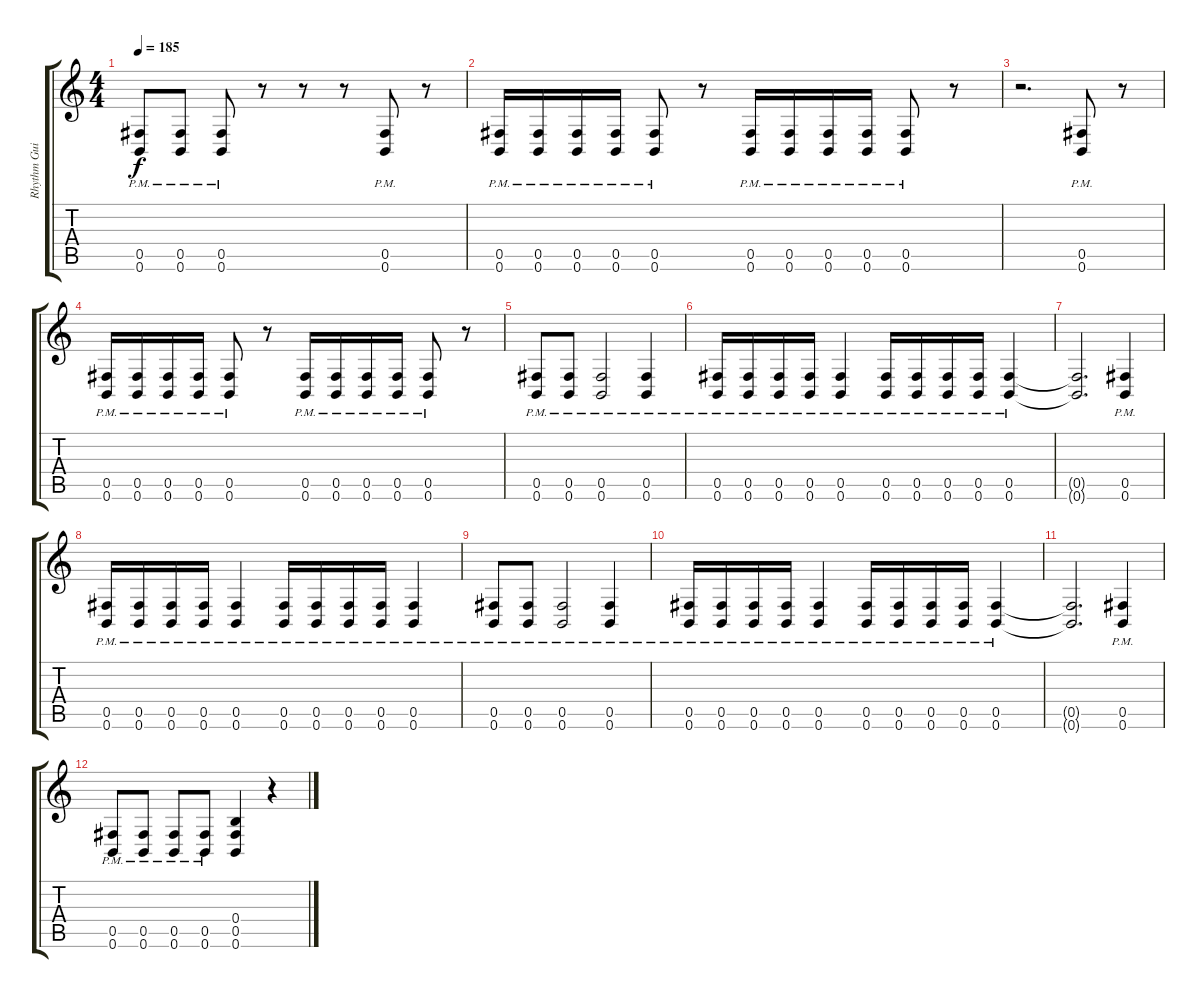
\track ("Rhythm Guitar - Kevin" "Rhythm Gui") {instrument distortionguitar}
\staff {score tabs}
\tuning (Db4 Ab3 E3 B2 Gb2 B1) {hide}
\ts (4 4)
\tempo 185
\clef g2
\ks c
(0.5 0.6{pm}).8{dy f} (0.5 0.6{pm}).8 (0.5 0.6{pm}).8 r.8 r.8 r.8 (0.5 0.6{pm}).8 r.8 |
(0.5 0.6{pm}).16 (0.5 0.6{pm}).16 (0.5 0.6{pm}).16 (0.5 0.6{pm}).16 (0.5 0.6{pm}).8 r.8 (0.5 0.6{pm}).16 (0.5 0.6{pm}).16 (0.5 0.6{pm}).16 (0.5 0.6{pm}).16 (0.5 0.6{pm}).8 r.8 |
r.2{d} (0.5 0.6{pm}).8 r.8 |
(0.5 0.6{pm}).16 (0.5 0.6{pm}).16 (0.5 0.6{pm}).16 (0.5 0.6{pm}).16 (0.5 0.6{pm}).8 r.8 (0.5 0.6{pm}).16 (0.5 0.6{pm}).16 (0.5 0.6{pm}).16 (0.5 0.6{pm}).16 (0.5 0.6{pm}).8 r.8 |
(0.5 0.6{pm}).8 (0.5 0.6{pm}).8 (0.5 0.6{pm}).2 (0.5 0.6{pm}).4 |
(0.5 0.6{pm}).16 (0.5 0.6{pm}).16 (0.5 0.6{pm}).16 (0.5 0.6{pm}).16 (0.5 0.6{pm}).4 (0.5 0.6{pm}).16 (0.5 0.6{pm}).16 (0.5 0.6{pm}).16 (0.5 0.6{pm}).16 (0.5 0.6{pm}).4 |
(0.5{t} 0.6{t}).2{d} (0.5 0.6{pm}).4 |
(0.5 0.6{pm}).16 (0.5 0.6{pm}).16 (0.5 0.6{pm}).16 (0.5 0.6{pm}).16 (0.5 0.6{pm}).4 (0.5 0.6{pm}).16 (0.5 0.6{pm}).16 (0.5 0.6{pm}).16 (0.5 0.6{pm}).16 (0.5 0.6{pm}).4 |
(0.5 0.6{pm}).8 (0.5 0.6{pm}).8 (0.5 0.6{pm}).2 (0.5 0.6{pm}).4 |
(0.5 0.6{pm}).16 (0.5 0.6{pm}).16 (0.5 0.6{pm}).16 (0.5 0.6{pm}).16 (0.5 0.6{pm}).4 (0.5 0.6{pm}).16 (0.5 0.6{pm}).16 (0.5 0.6{pm}).16 (0.5 0.6{pm}).16 (0.5 0.6{pm}).4 |
(0.5{t} 0.6{t}).2{d} (0.5 0.6{pm}).4 |
(0.5 0.6{pm}).8 (0.5 0.6{pm}).8 (0.5 0.6{pm}).8 (0.5 0.6{pm}).8 (0.4 0.5 0.6).4 r.4
